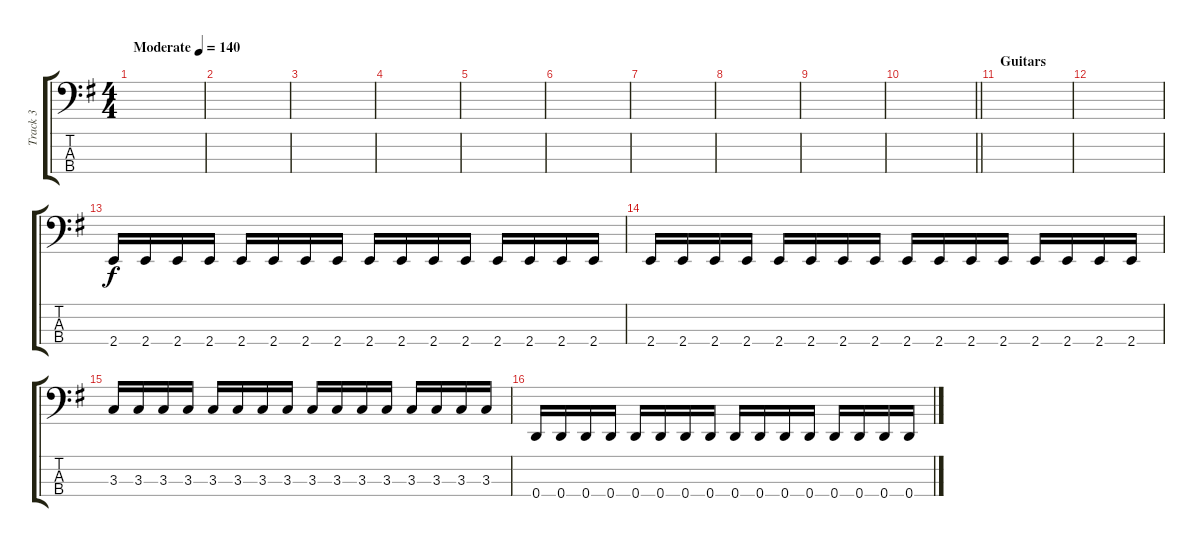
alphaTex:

\track ("Track 3" "Track 3") {instrument electricbassfinger}
\staff {score tabs}
\tuning (G2 D2 A1 D1) {hide}
\ts (4 4)
\tempo (140 "Moderate")
\clef f4
\ks eminor
|
|
|
|
|
|
|
|
|
\barLineRight lightlight
|
\section ("" "Guitars")
|
|
2.4.16 2.4.16 2.4.16 2.4.16 2.4.16 2.4.16 2.4.16 2.4.16 2.4.16 2.4.16 2.4.16 2.4.16 2.4.16 2.4.16 2.4.16 2.4.16 |
2.4.16 2.4.16 2.4.16 2.4.16 2.4.16 2.4.16 2.4.16 2.4.16 2.4.16 2.4.16 2.4.16 2.4.16 2.4.16 2.4.16 2.4.16 2.4.16 |
3.3.16 3.3.16 3.3.16 3.3.16 3.3.16 3.3.16 3.3.16 3.3.16 3.3.16 3.3.16 3.3.16 3.3.16 3.3.16 3.3.16 3.3.16 3.3.16 |
0.4.16 0.4.16 0.4.16 0.4.16 0.4.16 0.4.16 0.4.16 0.4.16 0.4.16 0.4.16 0.4.16 0.4.16 0.4.16 0.4.16 0.4.16 0.4.16
